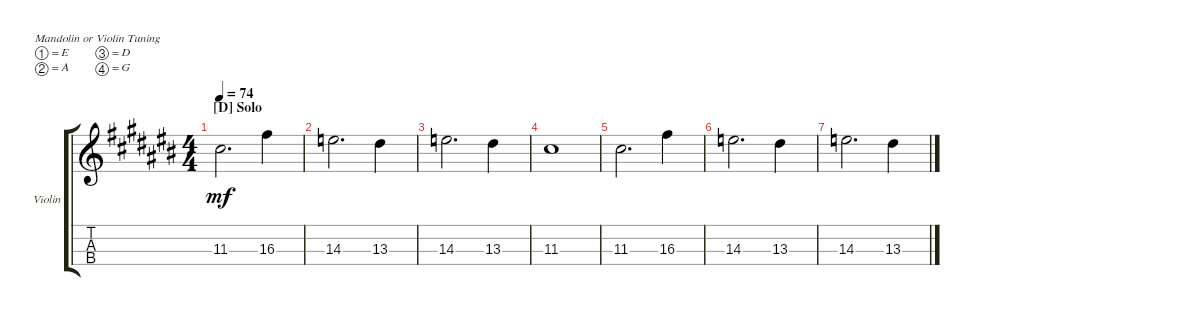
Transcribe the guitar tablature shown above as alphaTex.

\defaultSystemsLayout 4
\bracketExtendMode groupsimilarinstruments
\firstSystemTrackNameOrientation horizontal
\otherSystemsTrackNameOrientation horizontal
\track ("Violin" "Violin") {multiBarRest instrument violin}
\staff {score tabs}
\tuning (E5 A4 D4 G3)
\ts (4 4)
\section ("D" "Solo")
\tempo 74
\clef g2
\ks c#
11.3.2{d dy mf} 16.3.4 |
14.3.2{d} 13.3.4 |
14.3.2{d} 13.3.4 |
11.3.1 |
11.3.2{d} 16.3.4 |
14.3.2{d} 13.3.4 |
14.3.2{d} 13.3.4
